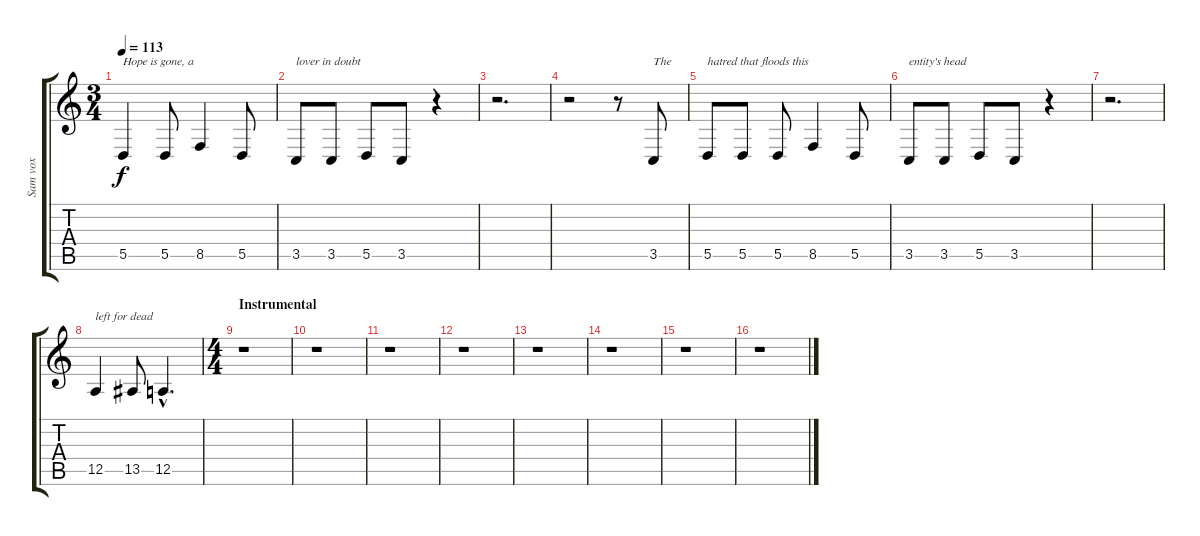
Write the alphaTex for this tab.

\track ("Sam vox" "Sam vox") {instrument oboe}
\staff {score tabs}
\tuning (E4 B3 G3 D3 A2 E2) {hide}
\ts (3 4)
\tempo 113
\clef g2
\ks c
5.5.4{txt "Hope is gone, a" dy f} 5.5.8 8.5.4 5.5.8 |
3.5.8{txt "lover in doubt"} 3.5.8 5.5.8 3.5.8 r.4 |
r.2{d} |
r.2 r.8 3.5.8{txt "The"} |
5.5.8{txt "hatred that floods this"} 5.5.8 5.5.8 8.5.4 5.5.8 |
3.5.8{txt "entity's head"} 3.5.8 5.5.8 3.5.8 r.4 |
r.2{d} |
12.5.4{txt "left for dead"} 13.5.8 12.5{hac}.4{d} |
\ts (4 4)
\section ("" "Instrumental")
r.1 |
r.1 |
r.1 |
r.1 |
r.1 |
r.1 |
r.1 |
r.1
